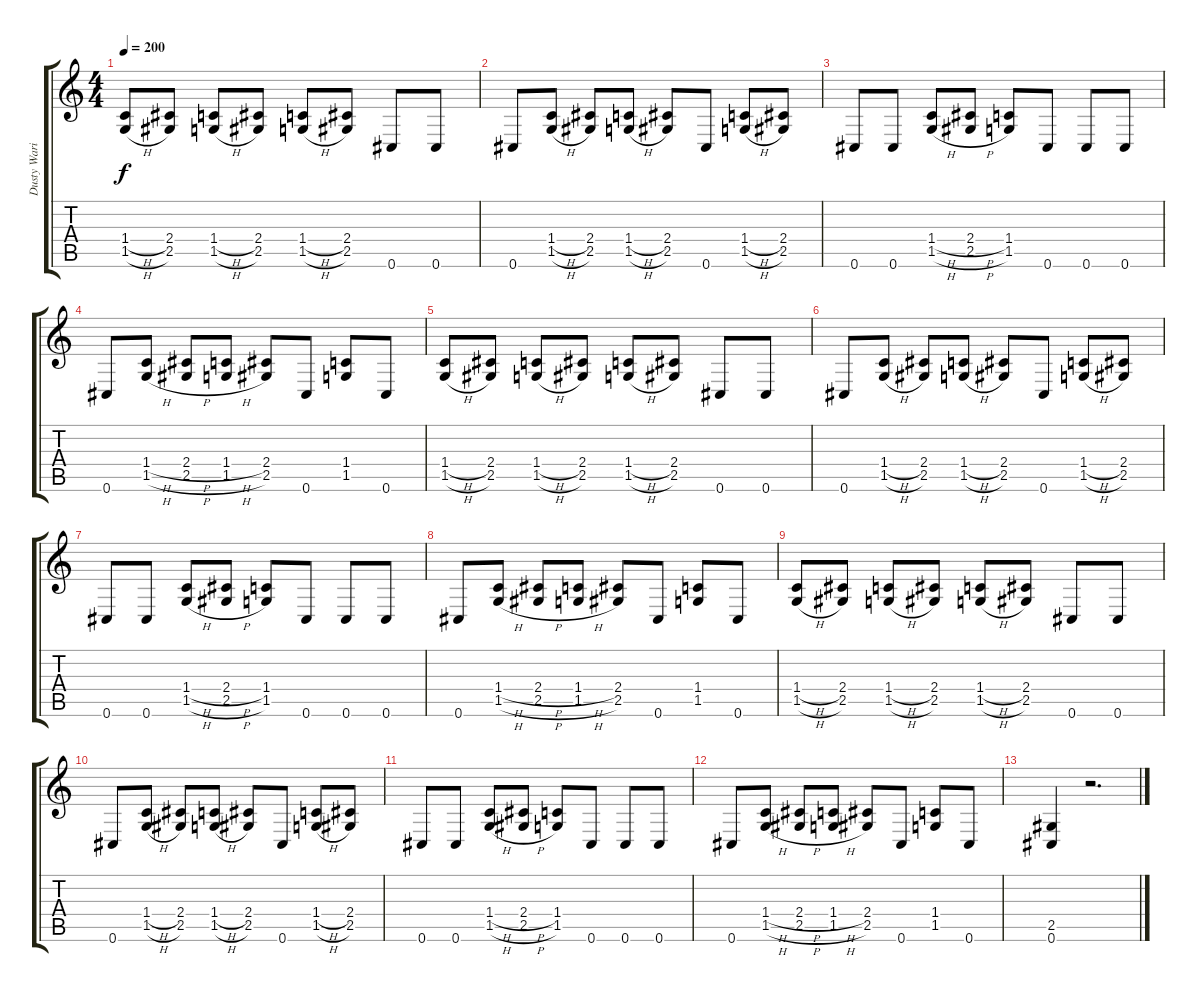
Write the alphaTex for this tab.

\track ("Dusty Waring" "Dusty Wari") {instrument distortionguitar}
\staff {score tabs}
\tuning (Db4 Ab3 E3 B2 Gb2 Db2) {hide}
\ts (4 4)
\tempo 200
\clef g2
\ks c
(1.4{h} 1.5{h}).8{dy f} (2.4 2.5).8 (1.4{h} 1.5{h}).8 (2.4 2.5).8 (1.4{h} 1.5{h}).8 (2.4 2.5).8 0.6.8 0.6.8 |
0.6.8 (1.4{h} 1.5{h}).8 (2.4 2.5).8 (1.4{h} 1.5{h}).8 (2.4 2.5).8 0.6.8 (1.4{h} 1.5{h}).8 (2.4 2.5).8 |
0.6.8 0.6.8 (1.4{h} 1.5{h}).8 (2.4{h} 2.5{h}).8 (1.4 1.5).8 0.6.8 0.6.8 0.6.8 |
0.6.8 (1.4{h} 1.5{h}).8 (2.4{h} 2.5{h}).8 (1.4{h} 1.5{h}).8 (2.4 2.5).8 0.6.8 (1.4 1.5).8 0.6.8 |
(1.4{h} 1.5{h}).8 (2.4 2.5).8 (1.4{h} 1.5{h}).8 (2.4 2.5).8 (1.4{h} 1.5{h}).8 (2.4 2.5).8 0.6.8 0.6.8 |
0.6.8 (1.4{h} 1.5{h}).8 (2.4 2.5).8 (1.4{h} 1.5{h}).8 (2.4 2.5).8 0.6.8 (1.4{h} 1.5{h}).8 (2.4 2.5).8 |
0.6.8 0.6.8 (1.4{h} 1.5{h}).8 (2.4{h} 2.5{h}).8 (1.4 1.5).8 0.6.8 0.6.8 0.6.8 |
0.6.8 (1.4{h} 1.5{h}).8 (2.4{h} 2.5{h}).8 (1.4{h} 1.5{h}).8 (2.4 2.5).8 0.6.8 (1.4 1.5).8 0.6.8 |
(1.4{h} 1.5{h}).8 (2.4 2.5).8 (1.4{h} 1.5{h}).8 (2.4 2.5).8 (1.4{h} 1.5{h}).8 (2.4 2.5).8 0.6.8 0.6.8 |
0.6.8 (1.4{h} 1.5{h}).8 (2.4 2.5).8 (1.4{h} 1.5{h}).8 (2.4 2.5).8 0.6.8 (1.4{h} 1.5{h}).8 (2.4 2.5).8 |
0.6.8 0.6.8 (1.4{h} 1.5{h}).8 (2.4{h} 2.5{h}).8 (1.4 1.5).8 0.6.8 0.6.8 0.6.8 |
0.6.8 (1.4{h} 1.5{h}).8 (2.4{h} 2.5{h}).8 (1.4{h} 1.5{h}).8 (2.4 2.5).8 0.6.8 (1.4 1.5).8 0.6.8 |
(2.5 0.6).4 r.2{d}
